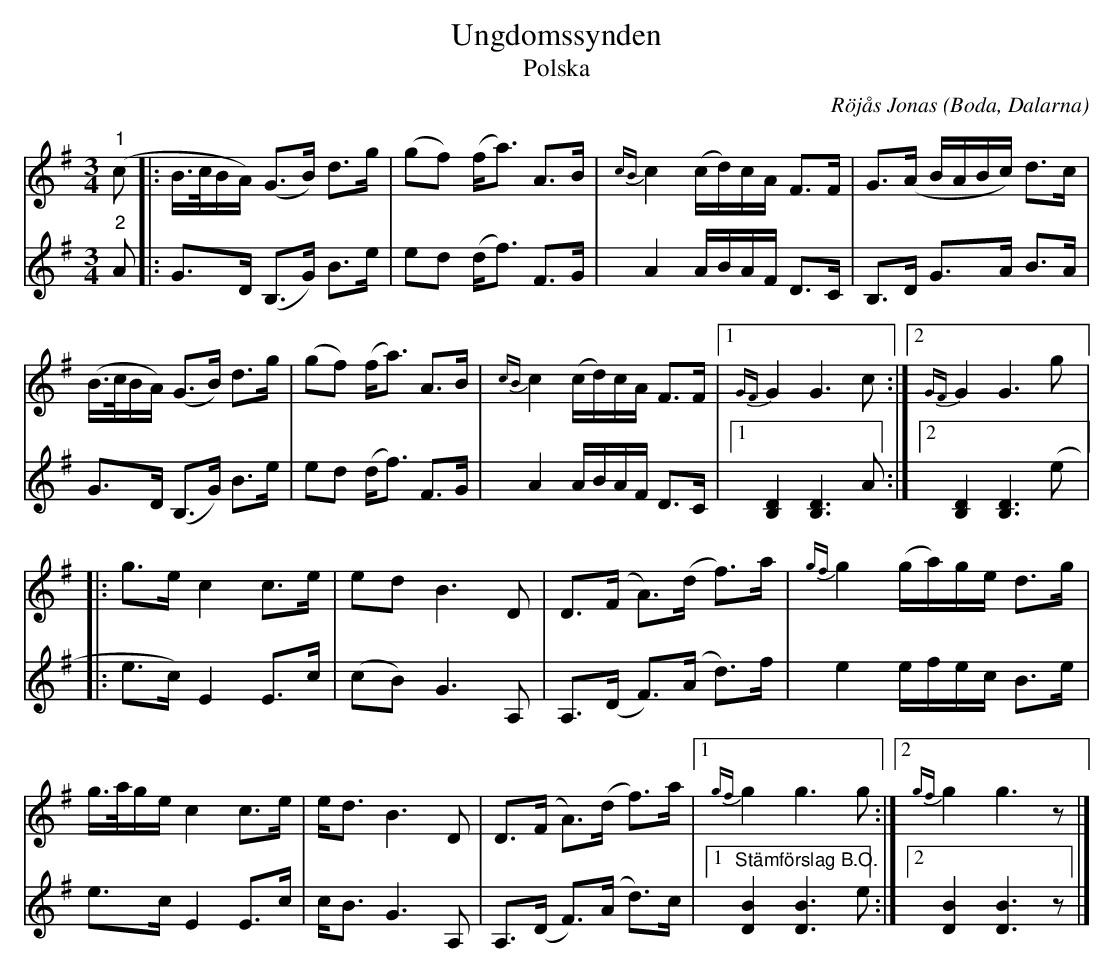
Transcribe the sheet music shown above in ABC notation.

X:1
T:Ungdomssynden
T:Polska
C:Röjås Jonas
O:Boda, Dalarna
L:1/8
M:3/4
K:G
V:1
"^1" (c |: B/>c/B/A/) (G>B) d>g | (gf) (f<a) A>B |{cB} c2 (c/d/)c/A/ F>F | G>(A B/A/B/c/) d>c |
(B/>c/B/A/) (G>B) d>g | (gf) (f<a) A>B |{cB} c2 (c/d/)c/A/ F>F |1 {GF} G2 G3 c :|2{GF} G2 G3 g |:
g>e c2 c>e | ed B3 D | D>(F A>)(d f>)a |{gf} g2 (g/a/)g/e/ d>g |
g/>a/g/e/ c2 c>e | e<d B3 D | D>(F A>)(d f>)a |1{gf} g2 g3 g :|2{gf} g2 g3 z |]
V:2
"^2" A |: G>D (B,>G) B>e | ed (d<f) F>G | A2 A/B/A/F/ D>C | B,>D G>A B>A |
G>D (B,>G) B>e | ed (d<f) F>G | A2 A/B/A/F/ D>C |1 [B,D]2 [B,D]3 A :|2 [B,D]2 [B,D]3 (e |:
e>c) E2 E>c | (cB) G3 A, | A,>(D F>)(A d>)f | e2 e/f/e/c/ B>e |
e>c E2 E>c | c<B G3 A, | A,>(D F>)(A d>)c |1 "^Stämförslag B.O." [DB]2 [DB]3 e :|2 [DB]2 [DB]3 z |]
